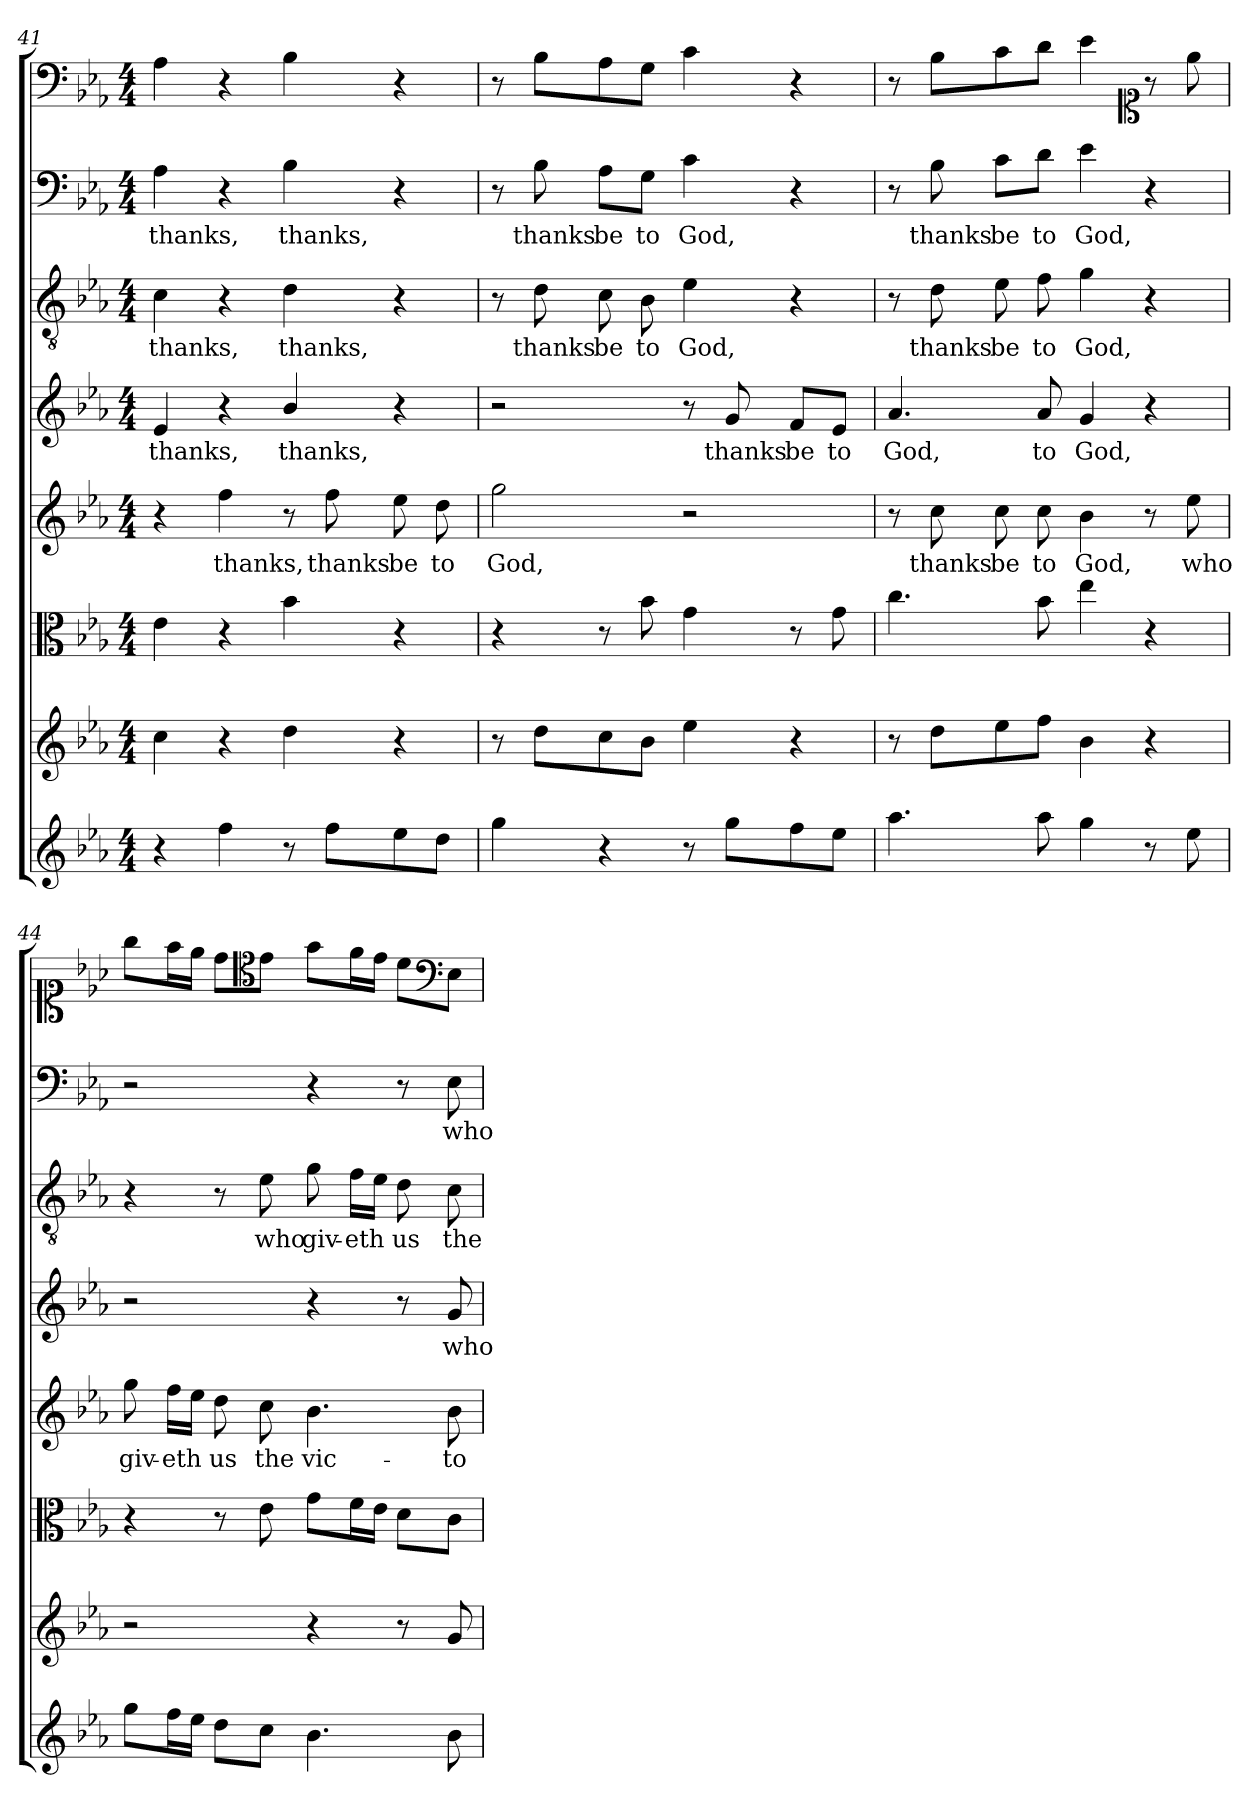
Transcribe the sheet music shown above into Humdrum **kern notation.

**kern	**kern	**kern	**kern	**text	**kern	**text	**kern	**text	**kern	**text	**kern
*part8	*part7	*part6	*part5	*part5	*part4	*part4	*part3	*part3	*part2	*part2	*part1
*staff8	*staff7	*staff6	*staff5	*staff5	*staff4	*staff4	*staff3	*staff3	*staff2	*staff2	*staff1
*clefG2	*clefG2	*clefC3	*clefG2	*	*clefG2	*	*clefGv2	*	*clefF4	*	*clefF4
*k[b-e-a-]	*k[b-e-a-]	*k[b-e-a-]	*k[b-e-a-]	*	*k[b-e-a-]	*	*k[b-e-a-]	*	*k[b-e-a-]	*	*k[b-e-a-]
*E-:	*E-:	*E-:	*E-:	*	*E-:	*	*E-:	*	*E-:	*	*E-:
*M4/4	*M4/4	*M4/4	*M4/4	*	*M4/4	*	*M4/4	*	*M4/4	*	*M4/4
=41	=41	=41	=41	=41	=41	=41	=41	=41	=41	=41	=41
4r	4cc\	4e-\	4r	.	4e-/	thanks,	4c\	thanks,	4A-\	thanks,	4A-\
4ff\	4r	4r	4ff\	thanks,	4r	.	4r	.	4r	.	4r
8r	4dd\	4b-\	8r	.	4b-/	thanks,	4d\	thanks,	4B-\	thanks,	4B-\
8ff\L	.	.	8ff\	thanks	.	.	.	.	.	.	.
8ee-\	4r	4r	8ee-\	be	4r	.	4r	.	4r	.	4r
8dd\J	.	.	8dd\	to	.	.	.	.	.	.	.
=42	=42	=42	=42	=42	=42	=42	=42	=42	=42	=42	=42
4gg\	8r	4r	2gg\	God,	2r	.	8r	.	8r	.	8r
.	8dd\L	.	.	.	.	.	8d\	thanks	8B-\	thanks	8B-\L
4r	8cc\	8r	.	.	.	.	8c\	be	8A-\L	be	8A-\
.	8b-\J	8b-\	.	.	.	.	8B-\	to	8G\J	to	8G\J
8r	4ee-\	4g\	2r	.	8r	.	4e-\	God,	4c\	God,	4c\
8gg\L	.	.	.	.	8g/	thanks	.	.	.	.	.
8ff\	4r	8r	.	.	8f/L	be	4r	.	4r	.	4r
8ee-\J	.	8g\	.	.	8e-/J	to	.	.	.	.	.
=43	=43	=43	=43	=43	=43	=43	=43	=43	=43	=43	=43
4.aa-\	8r	4.cc\	8r	.	4.a-/	God,	8r	.	8r	.	8r
.	8dd\L	.	8cc\	thanks	.	.	8d\	thanks	8B-\	thanks	8B-\L
.	8ee-\	.	8cc\	be	.	.	8e-\	be	8c\L	be	8c\
8aa-\	8ff\J	8b-\	8cc\	to	8a-/	to	8f\	to	8d\J	to	8d\J
4gg\	4b-\	4ee-\	4b-\	God,	4g/	God,	4g\	God,	4e-\	God,	4e-\
*	*	*	*	*	*	*	*	*	*	*	*clefC1
8r	4r	4r	8r	.	4r	.	4r	.	4r	.	8r
8ee-\	.	.	8ee-\	who	.	.	.	.	.	.	8ee-\
=44	=44	=44	=44	=44	=44	=44	=44	=44	=44	=44	=44
8gg\L	2r	4r	8gg\	giv-	2r	.	4r	.	2r	.	8gg\L
16ff\L	.	.	16ff\LL	-eth	.	.	.	.	.	.	16ff\L
16ee-\JJ	.	.	16ee-\JJ	.	.	.	.	.	.	.	16ee-\JJ
8dd\L	.	8r	8dd\	us	.	.	8r	.	.	.	8dd\L
*	*	*	*	*	*	*	*	*	*	*	*clefC4
8cc\J	.	8e-\	8cc\	the	.	.	8e-\	who	.	.	8e-\J
4.b-\	4r	8g\L	4.b-\	vic-	4r	.	8g\	giv-	4r	.	8g\L
.	.	16f\L	.	.	.	.	16f\LL	-eth	.	.	16f\L
.	.	16e-\JJ	.	.	.	.	16e-\JJ	.	.	.	16e-\JJ
.	8r	8d\L	.	.	8r	.	8d\	us	8r	.	8d\L
*	*	*	*	*	*	*	*	*	*	*	*clefF4
8b-\	8g/	8c\J	8b-\	-to-	8g/	who	8c\	the	8E-\	who	8E-\J
=	=	=	=	=	=	=	=	=	=	=	=
*-	*-	*-	*-	*-	*-	*-	*-	*-	*-	*-	*-
